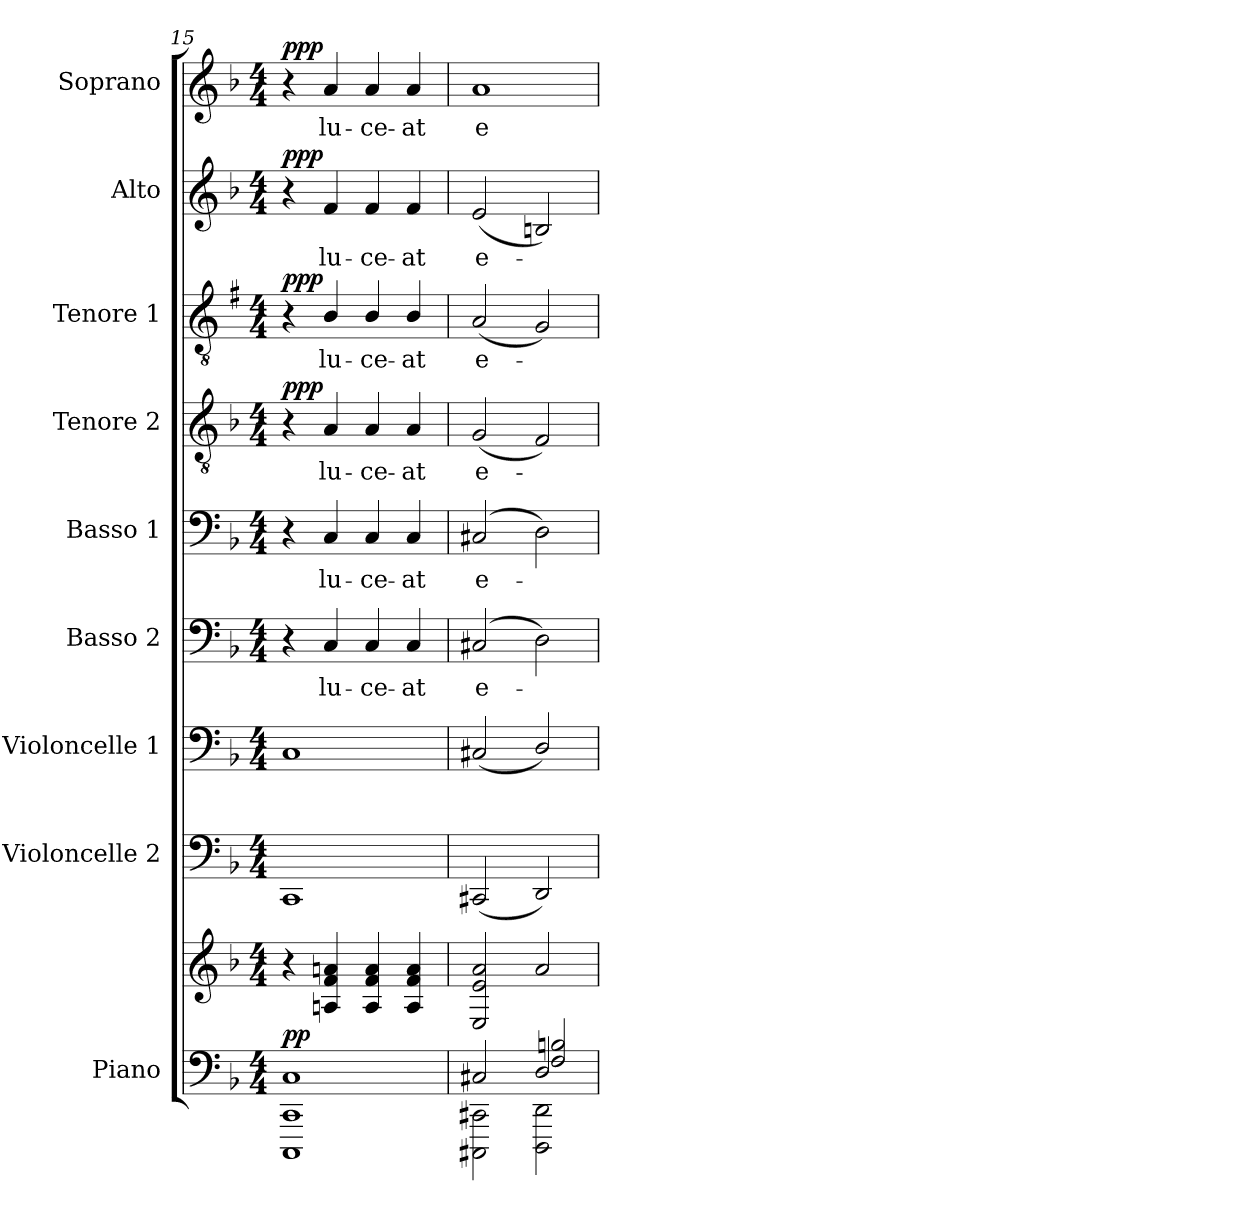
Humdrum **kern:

**kern	**kern	**dynam	**kern	**kern	**kern	**text	**kern	**text	**kern	**text	**dynam	**kern	**text	**dynam	**kern	**text	**dynam	**kern	**text	**dynam
*part9	*part9	*part9	*part8	*part7	*part6	*part6	*part5	*part5	*part4	*part4	*part4	*part3	*part3	*part3	*part2	*part2	*part2	*part1	*part1	*part1
*staff10	*staff9	*staff9/10	*staff8	*staff7	*staff6	*staff6	*staff5	*staff5	*staff4	*staff4	*staff4	*staff3	*staff3	*staff3	*staff2	*staff2	*staff2	*staff1	*staff1	*staff1
*I"Piano	*	*	*I"Violoncelle 2	*I"Violoncelle 1	*I"Basso 2	*	*I"Basso 1	*	*I"Tenore 2	*	*	*I"Tenore 1	*	*	*I"Alto	*	*	*I"Soprano	*	*
*I'Pno.	*	*	*I'Vlc 2	*I'Vlc 1	*I'B.2	*	*I'B.1	*	*I'T.2	*	*	*I'T.1	*	*	*I'A.	*	*	*I'S.	*	*
*clefF4	*clefG2	*	*clefF4	*clefF4	*clefF4	*	*clefF4	*	*clefGv2	*	*	*clefGv2	*	*	*clefG2	*	*	*clefG2	*	*
*	*	*	*	*	*	*	*	*	*	*	*	*ITrd1c2	*	*	*	*	*	*	*	*
*k[b-]	*k[b-]	*	*k[b-]	*k[b-]	*k[b-]	*	*k[b-]	*	*k[b-]	*	*	*k[b-]	*	*	*k[b-]	*	*	*k[b-]	*	*
*d:	*d:	*	*d:	*d:	*d:	*	*d:	*	*d:	*	*	*d:	*	*	*d:	*	*	*d:	*	*
*M4/4	*M4/4	*	*M4/4	*M4/4	*M4/4	*	*M4/4	*	*M4/4	*	*	*M4/4	*	*	*M4/4	*	*	*M4/4	*	*
=15	=15	=15	=15	=15	=15	=15	=15	=15	=15	=15	=15	=15	=15	=15	=15	=15	=15	=15	=15	=15
!	!	!LO:DY:a=2	!	!	!	!	!	!	!	!	!LO:DY:a	!	!	!LO:DY:a	!	!	!LO:DY:a	!	!	!LO:DY:a
1CCC 1CC 1C	4r	pp	1CC	1C	4r	.	4r	.	4r	.	ppp	4r	.	ppp	4r	.	ppp	4r	.	ppp
!	!	!	!	!	!	!LO:LY:b	!	!LO:LY:b	!	!LO:LY:b	!	!	!LO:LY:b	!	!	!LO:LY:b	!	!	!LO:LY:b	!
.	4An/ 4f/ 4an/	.	.	.	4C/	lu-	4C/	lu-	4A/	lu-	.	4A/	lu-	.	4f/	lu-	.	4a/	lu-	.
!	!	!	!	!	!	!LO:LY:b	!	!LO:LY:b	!	!LO:LY:b	!	!	!LO:LY:b	!	!	!LO:LY:b	!	!	!LO:LY:b	!
.	4A/ 4f/ 4a/	.	.	.	4C/	-ce-	4C/	-ce-	4A/	-ce-	.	4A/	-ce-	.	4f/	-ce-	.	4a/	-ce-	.
!	!	!	!	!	!	!LO:LY:b	!	!LO:LY:b	!	!LO:LY:b	!	!	!LO:LY:b	!	!	!LO:LY:b	!	!	!LO:LY:b	!
.	4A/ 4f/ 4a/	.	.	.	4C/	-at	4C/	-at	4A/	-at	.	4A/	-at	.	4f/	-at	.	4a/	-at	.
=16	=16	=16	=16	=16	=16	=16	=16	=16	=16	=16	=16	=16	=16	=16	=16	=16	=16	=16	=16	=16
*^	*	*	*	*	*	*	*	*	*	*	*	*	*	*	*	*	*	*	*	*
*	*^	*	*	*	*	*	*	*	*	*	*	*	*	*	*	*	*	*	*	*	*
!	!	!	!	!	!	!	!	!LO:LY:b	!	!LO:LY:b	!	!LO:LY:b	!	!	!LO:LY:b	!	!	!LO:LY:b	!	!	!LO:LY:b	!
2C#X/	2CCC#X\ 2CC#X\	2ryy	2E/ 2e/ 2a/	.	(<2CC#X/	(<2C#X/	(>2C#X/	e-	(>2C#X/	e-	(<2G/	e-	.	(<2G/	e-	.	(<2e/	e-	.	1a	e-	.
2D/	2DDD\ 2DD\	2F/ 2Bn/	2a/	.	2DD/)	2D/)	2D\)	.	2D\)	.	2F/)	.	.	2F/)	.	.	2Bn/)	.	.	.	.	.
*v	*v	*v	*	*	*	*	*	*	*	*	*	*	*	*	*	*	*	*	*	*	*	*
=	=	=	=	=	=	=	=	=	=	=	=	=	=	=	=	=	=	=	=	=
*-	*-	*-	*-	*-	*-	*-	*-	*-	*-	*-	*-	*-	*-	*-	*-	*-	*-	*-	*-	*-
